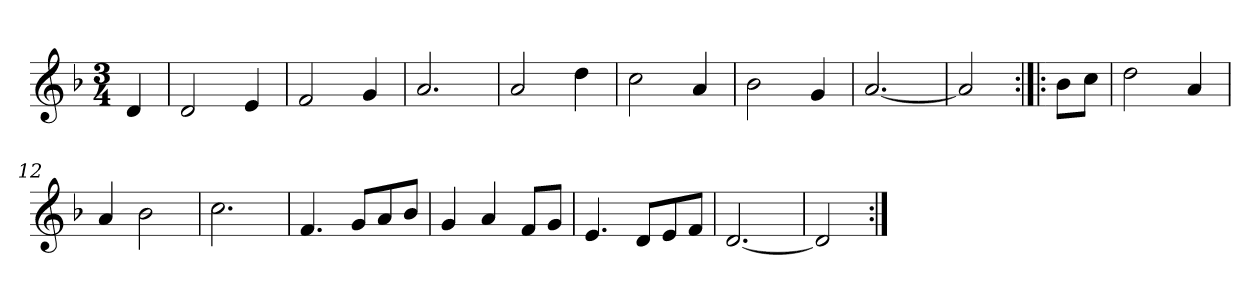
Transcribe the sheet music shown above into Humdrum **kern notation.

**kern
*part1
*staff1
*clefG2
*k[b-]
*F:
*M3/4
*MM300
=1
4d/
=2
2d/
4e/
=3
2f/
4g/
=4
2.a/
=5
2a/
4dd\
=6
2cc\
4a/
=7
2b-\
4g/
=8
[2.a/
=9
2a/]
=10:|!|:
8b-\L
8cc\J
=11
2dd\
4a/
=12
4a/
2b-\
=13
2.cc\
=14
4.f/
8g/L
8a/
8b-/J
=15
4g/
4a/
8f/L
8g/J
!!LO:LB:g=z
=16
4.e/
8d/L
8e/
8f/J
=17
[2.d/
=18
2d/]
=:|!
*-
